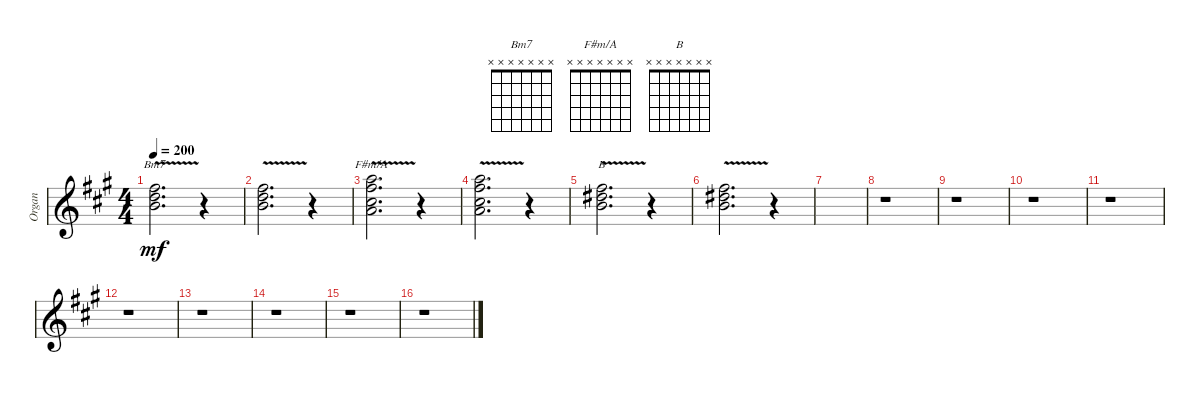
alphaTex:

\track ("Organ" "Organ") {instrument drawbarorgan}
\staff {score}
\tuning (E4 B3 G3 D3 A2 E2 B1) {hide}
\chord ("Bm7" x x x x x x x)
\chord ("F#m/A" x x x x x x x)
\chord ("B" x x x x x x x)
\ts (4 4)
\tempo 200
\clef g2
\ks a
(14.1{v} 12.2{v} 19.3{v}).2{d ch "Bm7" dy mf} r.4 |
(14.1{v} 12.2{v} 19.3{v}).2{d} r.4 |
(17.1{v} 14.2{v} 14.3{v} 28.4).2{d ch "F#m/A"} r.4 |
(17.1{v} 14.2{v} 14.3{v} 28.4).2{d} r.4 |
(11.1{v} 12.2{v} 23.3{v}).2{d ch "B"} r.4 |
(11.1{v} 12.2{v} 23.3{v}).2{d} r.4 |
|
r.1 |
r.1 |
r.1 |
r.1 |
r.1 |
r.1 |
r.1 |
r.1 |
r.1
